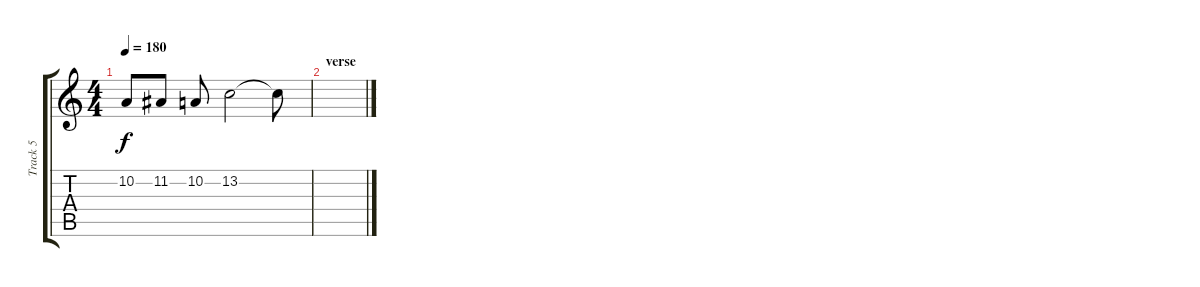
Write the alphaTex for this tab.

\track ("Track 5" "Track 5") {instrument trumpet}
\staff {score tabs}
\tuning (E4 B3 G3 D3 A2 E2) {hide}
\ts (4 4)
\tempo 180
\clef g2
\ks c
10.2.8{dy f} 11.2.8 10.2.8 13.2.2 13.2{t}.8 |
\section ("" "verse")
